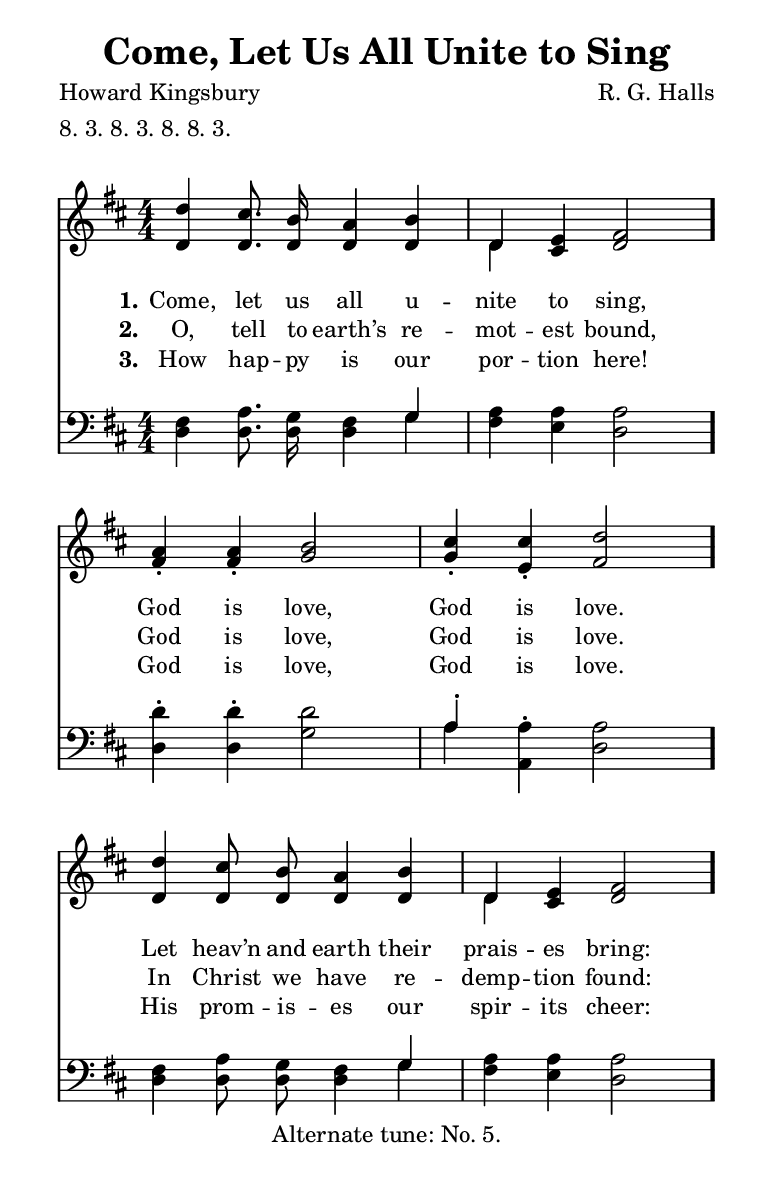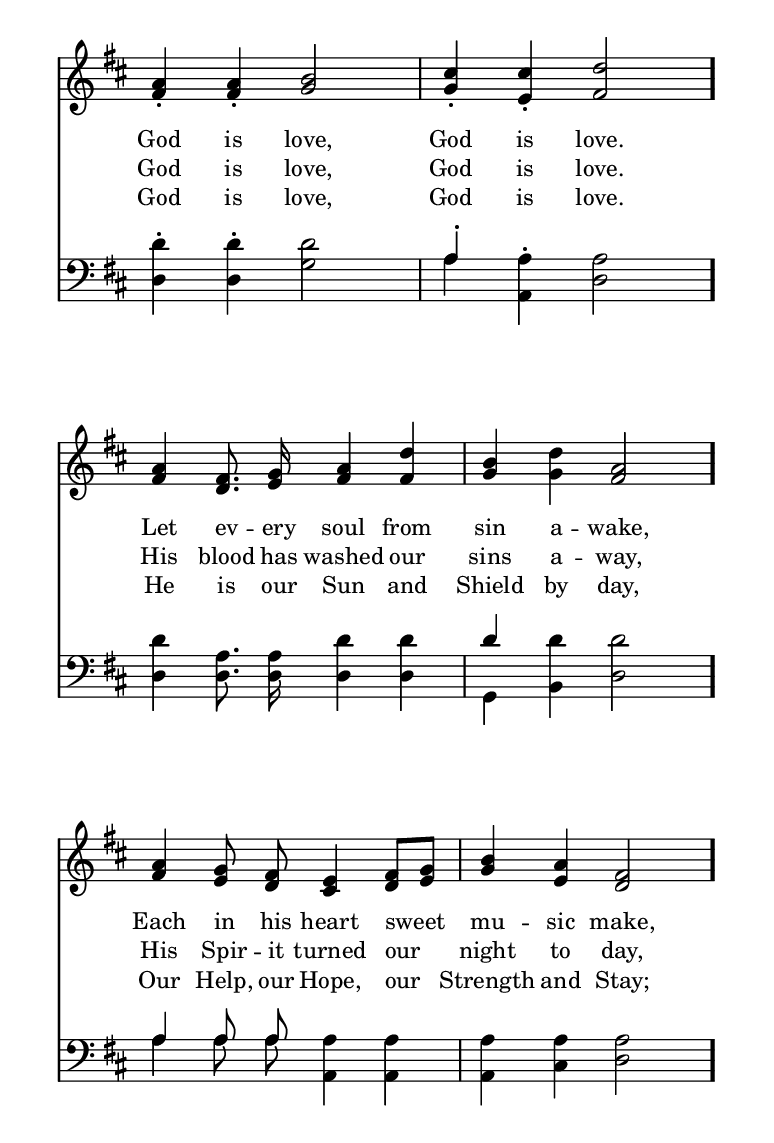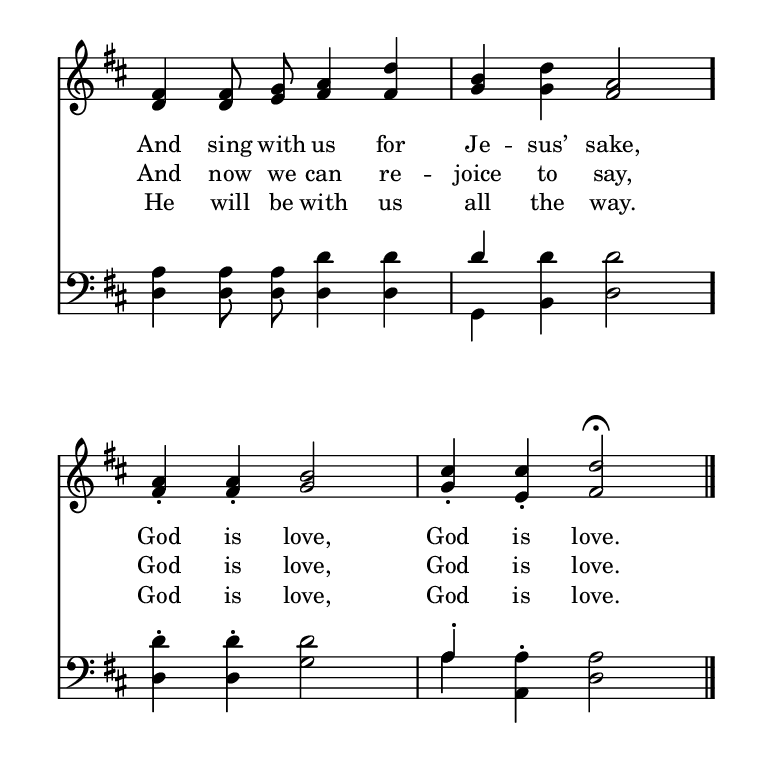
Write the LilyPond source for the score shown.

\include "common/global.ily"
\paper {
  \include "common/paper.ily"
  oddFooterMarkup = \markup { \fill-line { \on-the-fly \first-page "Alternate tune: No. 5." } }
}

\header{
  %gospel
  hymnnumber = "71"
  title = "Come, Let Us All Unite to Sing"
  tunename = "Christ For Me"
  meter = "8. 3. 8. 3. 8. 8. 3."
  poet = "Howard Kingsbury"
  composer = "R. G. Halls"
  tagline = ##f
}

% for fermata in MIDI
ta = { \tempo 4=90 }
tb = { \tempo 4=45 }

patternAA = { \ta c4 c8. c16 c4 c4      | c4 c4 c2 }
patternAB = { \ta c4 c8  c8  c4 c4      | c4 c4 c2 }
patternAC = { \ta c4 c8  c8  c4 c8[ c8] | c4 c4 c2 }

patternBA = { \ta c4 c4 c2 | c4 c4 c2 }
patternBB = { \ta c4 c4 c2 | c4 c4 \tb c2 \ta }

global = {
  \include "common/overrides.ily"
  \override Staff.TimeSignature.style = #'numbered
  \time 4/4
  \override Score.MetronomeMark.transparent = ##t % hide all fermata changes too
  \ta
  \key d \major
  %\partial 4
  \autoBeamOff
}

notesSoprano = {
\global
\relative c'' {

  \changePitch \patternAA { d cis b a b | d, e fis }
  \changePitch \patternBA { a a b | cis cis d }
  \changePitch \patternAB { d cis b a b | d, e fis }
  \changePitch \patternBA { a a b | cis cis d }

  \changePitch \patternAA { a fis g a d | b d a }
  \changePitch \patternAC { a g fis e fis g | b a fis }
  \changePitch \patternAB { fis fis g a d | b d a }
  \changePitch \patternBA { a a b | cis cis d \fermata }

  \bar "|."

}
}

notesAlto = {
\global
\relative e' {

  \changePitch \patternAA { d d d d d | d cis d }
  \changePitch \patternBA { fis_. fis_. g | g_. e_. fis }
  \changePitch \patternAB { d d d d d | d cis d }
  \changePitch \patternBA { fis_. fis_. g | g_. e_. fis }

  \changePitch \patternAA { fis d e fis fis | g g fis }
  \changePitch \patternAC { fis e d cis d e | g e d }
  \changePitch \patternAB { d d e fis fis | g g fis }
  \changePitch \patternBA { fis_. fis_. g | g_. e_. fis }

}
}

notesTenor = {
\global
\relative a {

  \changePitch \patternAA { fis a g fis g | a a a }
  \changePitch \patternBA { d^. d^. d | a^. a^. a }
  \changePitch \patternAB { fis a g fis g | a a a }
  \changePitch \patternBA { d^. d^. d | a^. a^. a }

  \changePitch \patternAA { d a a d d | d d d }
  \changePitch \patternAB { a a a a a | a a a }
  \changePitch \patternAB { a a a d d | d d d }
  \changePitch \patternBA { d^. d^. d | a^. a^. a }

}
}

notesBass = {
\global
\relative f {

  \changePitch \patternAA { d d d d g | fis e d }
  \changePitch \patternBA { d d g | a a, d }
  \changePitch \patternAB { d d d d g | fis e d }
  \changePitch \patternBA { d d g | a a, d }

  \changePitch \patternAA { d d d d d | g, b d }
  \changePitch \patternAB { a' a a a, a | a cis d }
  \changePitch \patternAB { d d d d d | g, b d }
  \changePitch \patternBA { d d g | a a, d }

}
}

wordsA = \lyricmode {
\set stanza = "1."

Come, let us all u -- nite to sing, \bar "."
God is love, God is love. \bar "." \break
Let heav’n and earth their prais -- es bring: \bar "."
God is love, God is love. \bar "." \break
Let ev -- ery soul from sin a -- wake, \bar "."
Each in his heart sweet mu -- sic make, \bar "."
And sing with us for Je -- sus’ sake, \bar "."
God is love, God is love. \bar "."

}

wordsB = \lyricmode {
\set stanza = "2."

O, tell to earth’s re -- mot -- est bound,
God is love, God is love.
In Christ we have re -- demp -- tion found:
God is love, God is love.
His blood has washed our sins a -- way,
His Spir -- it turned our night to day,
And now we can re -- joice to say,
God is love, God is love.

}

wordsC = \lyricmode {
\set stanza = "3."

How hap -- py is our por -- tion here!
God is love, God is love.
His prom -- is -- es our spir -- its cheer:
God is love, God is love.
He is our Sun and Shield by day,
Our Help, our Hope, our Strength and Stay;
He will be with us all the way.
God is love, God is love.

}

\score {
  \context ChoirStaff <<
    \context Staff = upper <<
      \set Staff.autoBeaming = ##f
      \set ChoirStaff.systemStartDelimiter = #'SystemStartBar
      \set ChoirStaff.printPartCombineTexts = ##f
      \partcombine #'(2 . 9) \notesSoprano \notesAlto
      \context NullVoice = sopranos { \voiceOne << \notesSoprano >> }
      \context NullVoice = altos { \voiceTwo << \notesAlto >> }
      \context Lyrics = one   \lyricsto sopranos \wordsA
      \context Lyrics = two   \lyricsto sopranos \wordsB
      \context Lyrics = three \lyricsto sopranos \wordsC
    >>
    \context Staff = men <<
      \set Staff.autoBeaming = ##f
      \clef bass
      \set ChoirStaff.printPartCombineTexts = ##f
      \partcombine #'(2 . 9) \notesTenor \notesBass
      \context NullVoice = tenors { \voiceOne << \notesTenor >> }
      \context NullVoice = basses { \voiceTwo << \notesBass >> }
    >>
  >>
  \layout {
    \include "common/layout.ily"
  }
  \midi{
    \include "common/midi.ily"
  }
}

\version "2.19.49"  % necessary for upgrading to future LilyPond versions.

% vi:set et ts=2 sw=2 ai nocindent syntax=lilypond:
